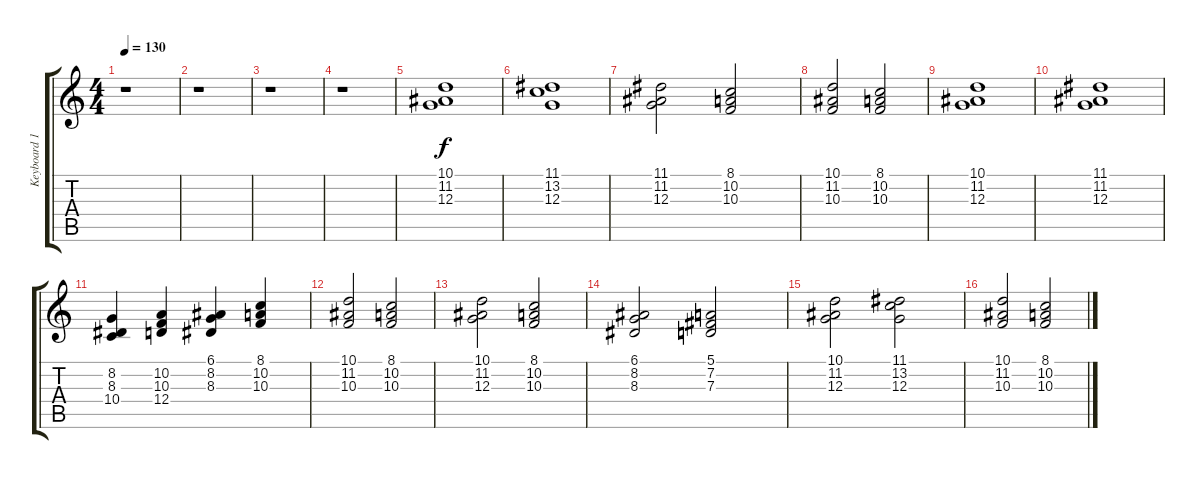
\track ("Keyboard 1." "Keyboard 1") {instrument stringensemble1}
\staff {score tabs}
\tuning (E4 B3 G3 D3 A2 E2) {hide}
\ts (4 4)
\tempo 130
\clef g2
\ks c
r.1{dy f} |
r.1 |
r.1 |
r.1 |
(10.1 11.2 12.3).1 |
(11.1 13.2 12.3).1 |
(11.1 11.2 12.3).2 (8.1 10.2 10.3).2 |
(10.1 11.2 10.3).2 (8.1 10.2 10.3).2 |
(10.1 11.2 12.3).1 |
(11.1 11.2 12.3).1 |
(8.2 8.3 10.4).4 (10.2 10.3 12.4).4 (6.1 8.2 8.3).4 (8.1 10.2 10.3).4 |
(10.1 11.2 10.3).2 (8.1 10.2 10.3).2 |
(10.1 11.2 12.3).2 (8.1 10.2 10.3).2 |
(6.1 8.2 8.3).2 (5.1 7.2 7.3).2 |
(10.1 11.2 12.3).2 (11.1 13.2 12.3).2 |
(10.1 11.2 10.3).2 (8.1 10.2 10.3).2
